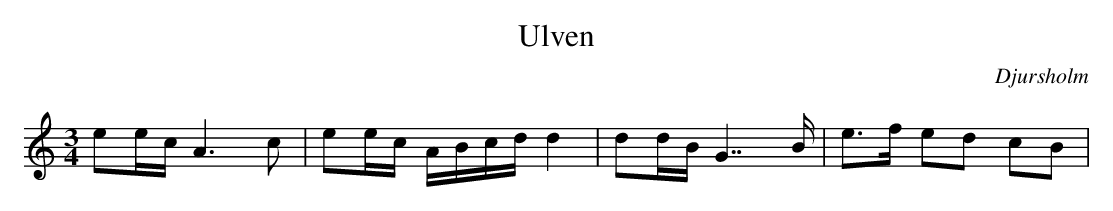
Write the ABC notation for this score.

X:1
T:Ulven
O:Djursholm
M:3/4
L:1/16
K:Am
e2ec A6 c2|e2ec ABcd d4|d2dB G7B|e3f e2d2 c2B2|
